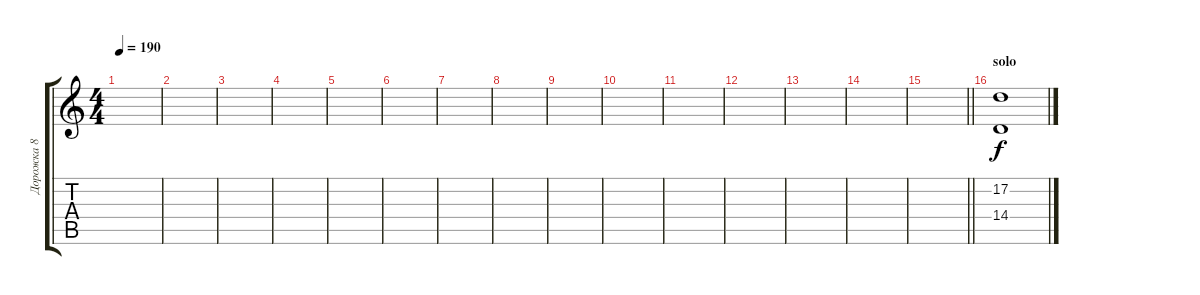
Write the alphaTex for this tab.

\track ("Дорожка 8" "Дорожка 8") {instrument lead2sawtooth}
\staff {score tabs}
\tuning (D4 A3 F3 C3 G2 C2) {hide}
\ts (4 4)
\tempo 190
\clef g2
\ks c
|
|
|
|
|
|
|
|
|
|
|
|
|
|
\barLineRight lightlight
|
\section ("" "solo")
(17.2 14.4).1
